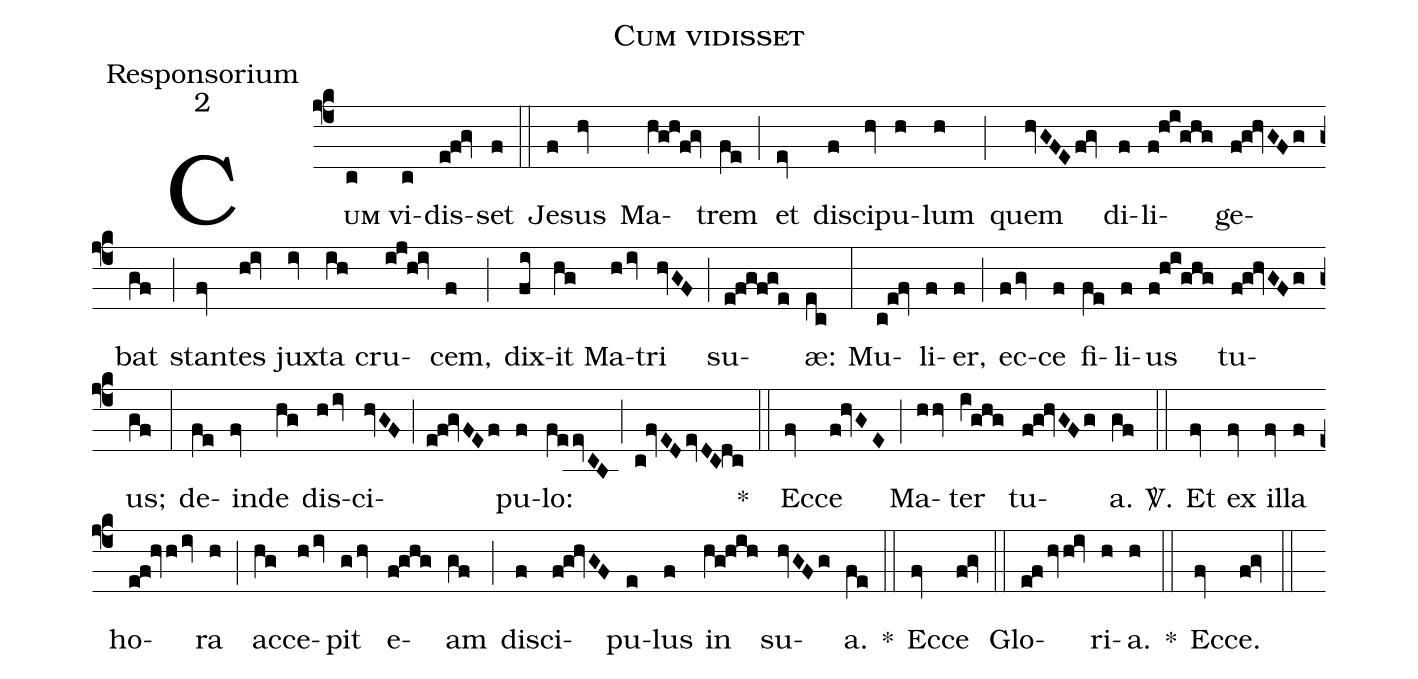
name:Cum vidisset;
office-part:Responsorium;
mode:2;
%%
(f4) C<sc>um(c)</sc> vi(c)dis(e!f!gv)set(f) (::) Je(f)sus(hv) Ma(hV!g!h!f!gv)trem(fe) (;) et(ev) di(f)sci(hv)pu(h)lum(h) (;) quem(hvGFEf!gv) di(f)li(f!h!i!g!h!g)ge(f!g!hvGFg)bat(gf) (;) stan(fv)tes(h!iv) ju(iv)xta(ih) cru(i!j!h!iv)cem,(f) (;) dix(fi)it(hg) Ma(hiv)tri(hvGF) (;) su(e!f!g!f!g!e)æ:(ec) (:) Mu(c!e!fv)li(f)er,(f) (;) ec(fgv)ce(f) fi(fe)li(f)us(f!h!i!g!h!g) tu(f!g!hvGFg)us;(gf) (:)  de(fe)in(fv)de(hV!g) dis(hiv)ci(hvGF;e!f!gvFEf)pu(f)lo:(fe/evCB;c!fvEDevDC!dc) *(::) Ec(fv)ce(f!hvGE) (;)  Ma(h/hv)ter(iV!ghg) tu(f!g!hvGFg)a.(gf)

<sp>V/</sp>.(::) Et(fv) ex(fv) il(fv)la(f) ho(e!f!hv/hiv)ra(h) (;) ac(hV!g)ce(hiv)pit(ghv) e-(f!g!h!g)am(gf) (;) dis(f)ci(f!g!hvGF)pu(e)lus(f) in(hV!g!hih) su(hvGFg)a.(fe) *(::) Ec(fv)ce(f!gv) (::) Glo(e!f/hv/h!iv)ri(h)a.(h) *(::) Ec(fv)ce.(f!gv) (::)
